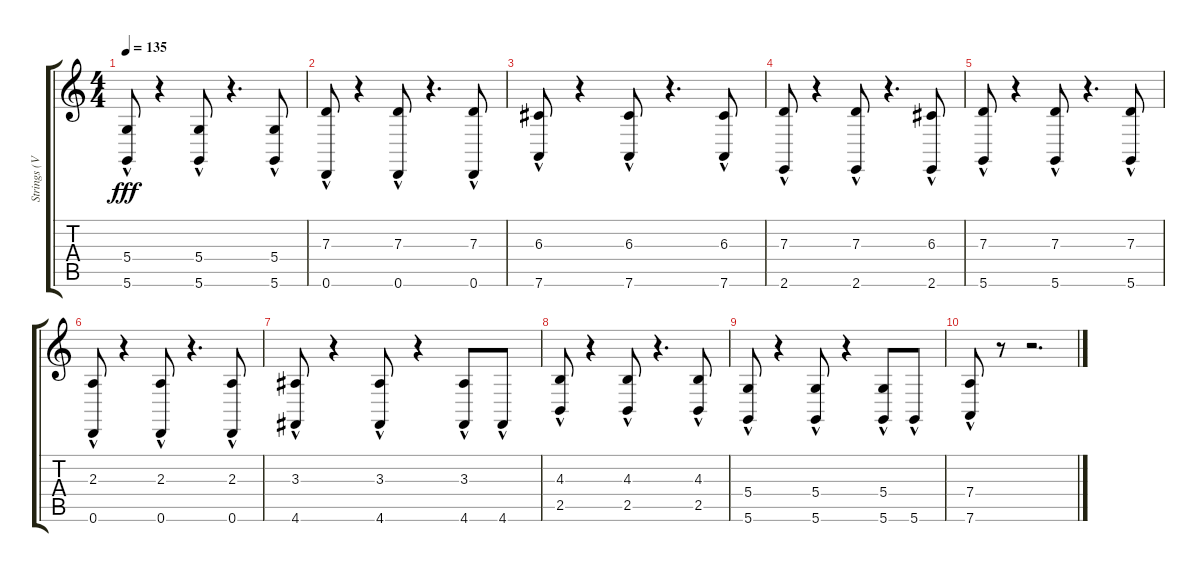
\track ("Strings (Violin + Cello) II" "Strings (V") {instrument synthstrings1}
\staff {score tabs}
\tuning (E4 B3 G3 D3 A2 D2) {hide}
\ts (4 4)
\tempo 135
\clef g2
\ks c
(5.4{hac} 5.6{hac}).8{dy fff} r.4 (5.4{hac} 5.6{hac}).8 r.4{d} (5.4{hac} 5.6{hac}).8 |
(7.3{hac} 0.6{hac}).8 r.4 (7.3{hac} 0.6{hac}).8 r.4{d} (7.3{hac} 0.6{hac}).8 |
(6.3{hac} 7.6{hac}).8 r.4 (6.3{hac} 7.6{hac}).8 r.4{d} (6.3{hac} 7.6{hac}).8 |
(7.3{hac} 2.6{hac}).8 r.4 (7.3{hac} 2.6{hac}).8 r.4{d} (6.3{hac} 2.6{hac}).8 |
(7.3{hac} 5.6{hac}).8 r.4 (7.3{hac} 5.6{hac}).8 r.4{d} (7.3{hac} 5.6{hac}).8 |
(2.3 0.6{hac}).8 r.4 (2.3 0.6{hac}).8 r.4{d} (2.3 0.6{hac}).8 |
(3.3 4.6{hac}).8 r.4 (3.3 4.6{hac}).8 r.4 (3.3 4.6{hac}).8 4.6{hac}.8 |
(4.3{hac} 2.5{hac}).8 r.4 (4.3{hac} 2.5{hac}).8 r.4{d} (4.3{hac} 2.5{hac}).8 |
(5.4{hac} 5.6{hac}).8 r.4 (5.4{hac} 5.6{hac}).8 r.4 (5.4{hac} 5.6{hac}).8 5.6{hac}.8 |
(7.4{hac} 7.6{hac}).8 r.8 r.2{d}
